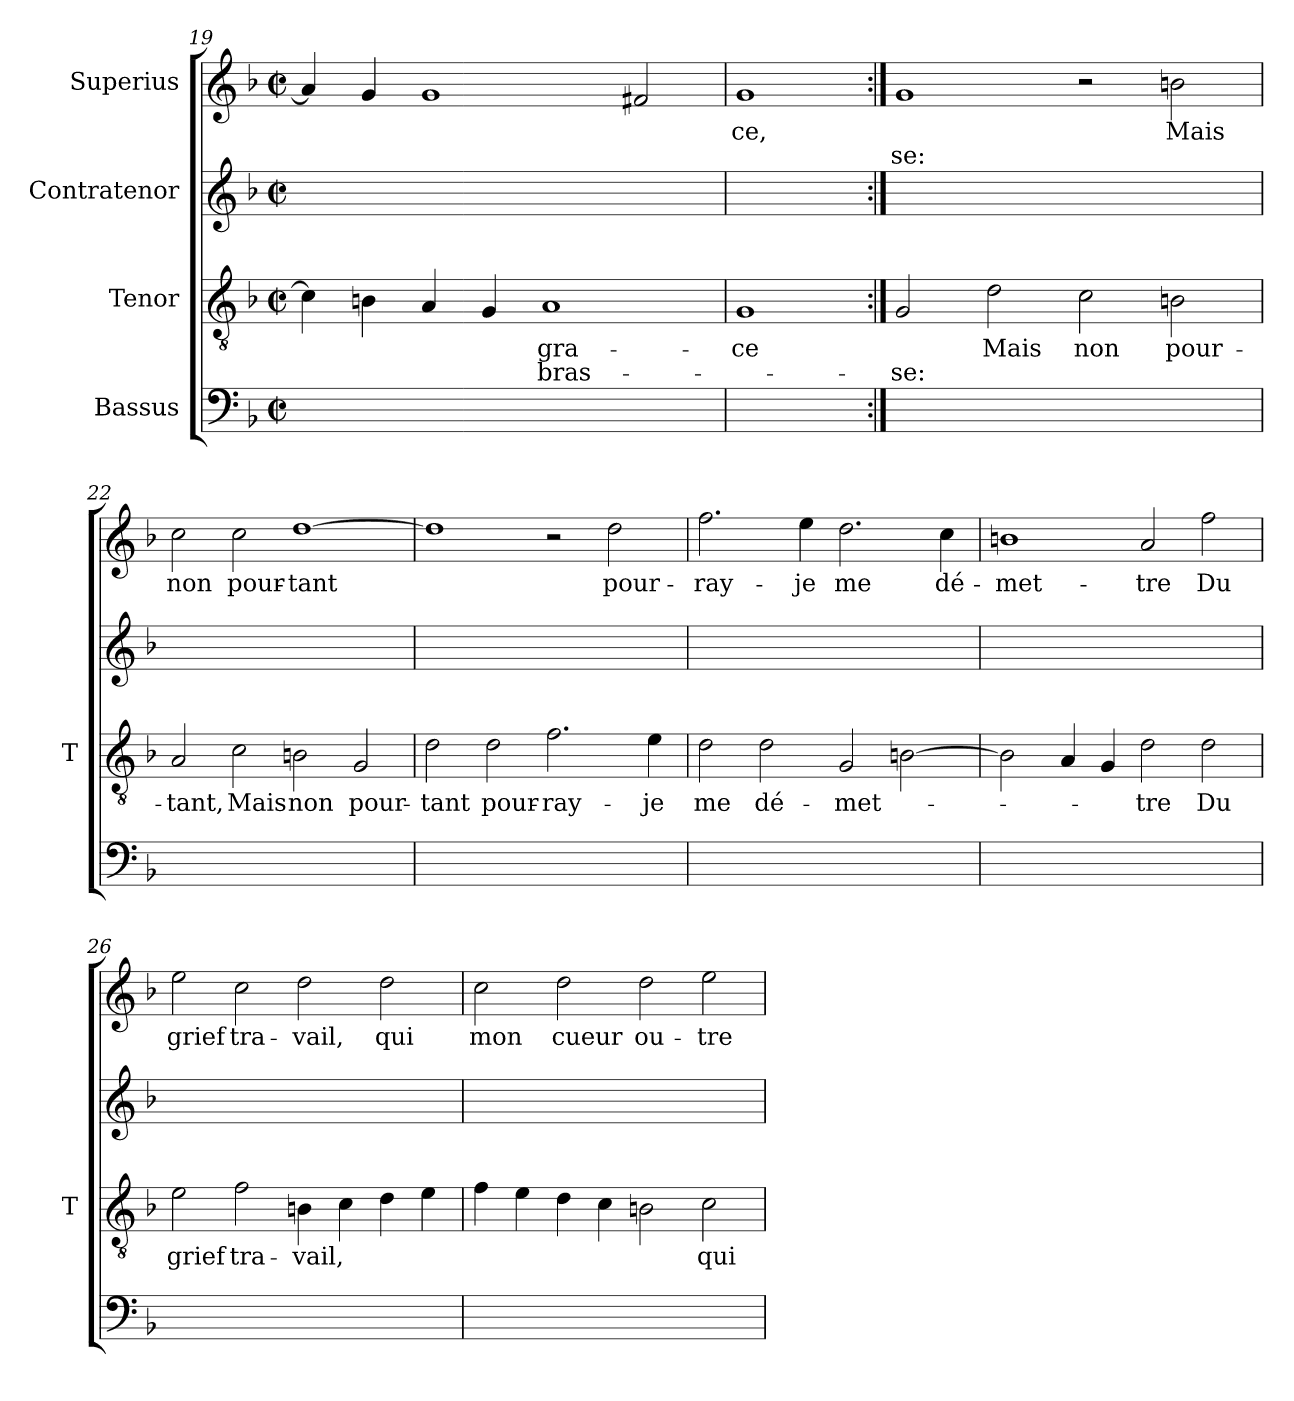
**kern	**kern	**text	**text	**kern	**kern	**text	**text
*part4	*part3	*part3	*part3	*part2	*part1	*part1	*part1
*staff4	*staff3	*staff3	*staff3	*staff2	*staff1	*staff1	*staff1
*I"Bassus	*I"Tenor	*	*	*I"Contratenor	*I"Superius	*	*
*	*I'T	*	*	*	*	*	*
*clefF4	*clefGv2	*	*	*clefG2	*clefG2	*	*
*k[b-]	*k[b-]	*	*	*k[b-]	*k[b-]	*	*
*F:	*F:	*	*	*F:	*F:	*	*
*M2/2	*M2/2	*	*	*M2/2	*M2/2	*	*
*met(c|)	*met(c|)	*	*	*met(c|)	*met(c|)	*	*
=19	=19	=19	=19	=19	=19	=19	=19
1ryy	4c]	.	.	1ryy	4a]	.	.
.	4B	.	.	.	4g	.	.
.	4A	.	.	.	1g	.	.
.	4G	.	.	.	.	.	.
1ryy	1A	gra-	bras-	1ryy	.	.	.
.	.	.	.	.	2f#X	.	.
=20	=20	=20	=20	=20	=20	=20	=20
1ryy	1G	-ce	.	1ryy	1g	-ce,	.
=21:|!	=21:|!	=21:|!	=21:|!	=21:|!	=21:|!	=21:|!	=21:|!
1ryy	2G	.	-se:	1ryy	1g	.	-se:
.	2d	-Mais	.	.	.	.	.
1ryy	2c	-non	.	1ryy	2r	.	.
.	2B	pour-	.	.	2b	-Mais	.
=22	=22	=22	=22	=22	=22	=22	=22
1ryy	2A	-tant,	.	1ryy	2cc	-non	.
.	2c	-Mais	.	.	2cc	pour-	.
1ryy	2B	-non	.	1ryy	[1dd	-tant	.
.	2G	pour-	.	.	.	.	.
=23	=23	=23	=23	=23	=23	=23	=23
1ryy	2d	-tant	.	1ryy	1dd]	.	.
.	2d	pour-	.	.	.	.	.
1ryy	2.f	ray-	.	1ryy	2r	.	.
.	.	.	.	.	2dd	pour-	.
.	4e	-je	.	.	.	.	.
=24	=24	=24	=24	=24	=24	=24	=24
1ryy	2d	-me	.	1ryy	2.ff	ray-	.
.	2d	dé-	.	.	.	.	.
.	.	.	.	.	4ee	-je	.
1ryy	2G	met-	.	1ryy	2.dd	-me	.
.	[2B	.	.	.	.	.	.
.	.	.	.	.	4cc	dé-	.
=25	=25	=25	=25	=25	=25	=25	=25
1ryy	2B]	.	.	1ryy	1b	met-	.
.	4A	.	.	.	.	.	.
.	4G	.	.	.	.	.	.
1ryy	2d	-tre	.	1ryy	2a	-tre	.
.	2d	-Du	.	.	2ff	-Du	.
=26	=26	=26	=26	=26	=26	=26	=26
1ryy	2e	-grief	.	1ryy	2ee	-grief	.
.	2f	tra-	.	.	2cc	tra-	.
1ryy	4B	-vail,	.	1ryy	2dd	-vail,	.
.	4c	.	.	.	.	.	.
.	4d	.	.	.	2dd	-qui	.
.	4e	.	.	.	.	.	.
=27	=27	=27	=27	=27	=27	=27	=27
1ryy	4f	.	.	1ryy	2cc	-mon	.
.	4e	.	.	.	.	.	.
.	4d	.	.	.	2dd	-cueur	.
.	4c	.	.	.	.	.	.
1ryy	2B	.	.	1ryy	2dd	ou-	.
.	2c	-qui	.	.	2ee	tre-	.
=	=	=	=	=	=	=	=
*-	*-	*-	*-	*-	*-	*-	*-
